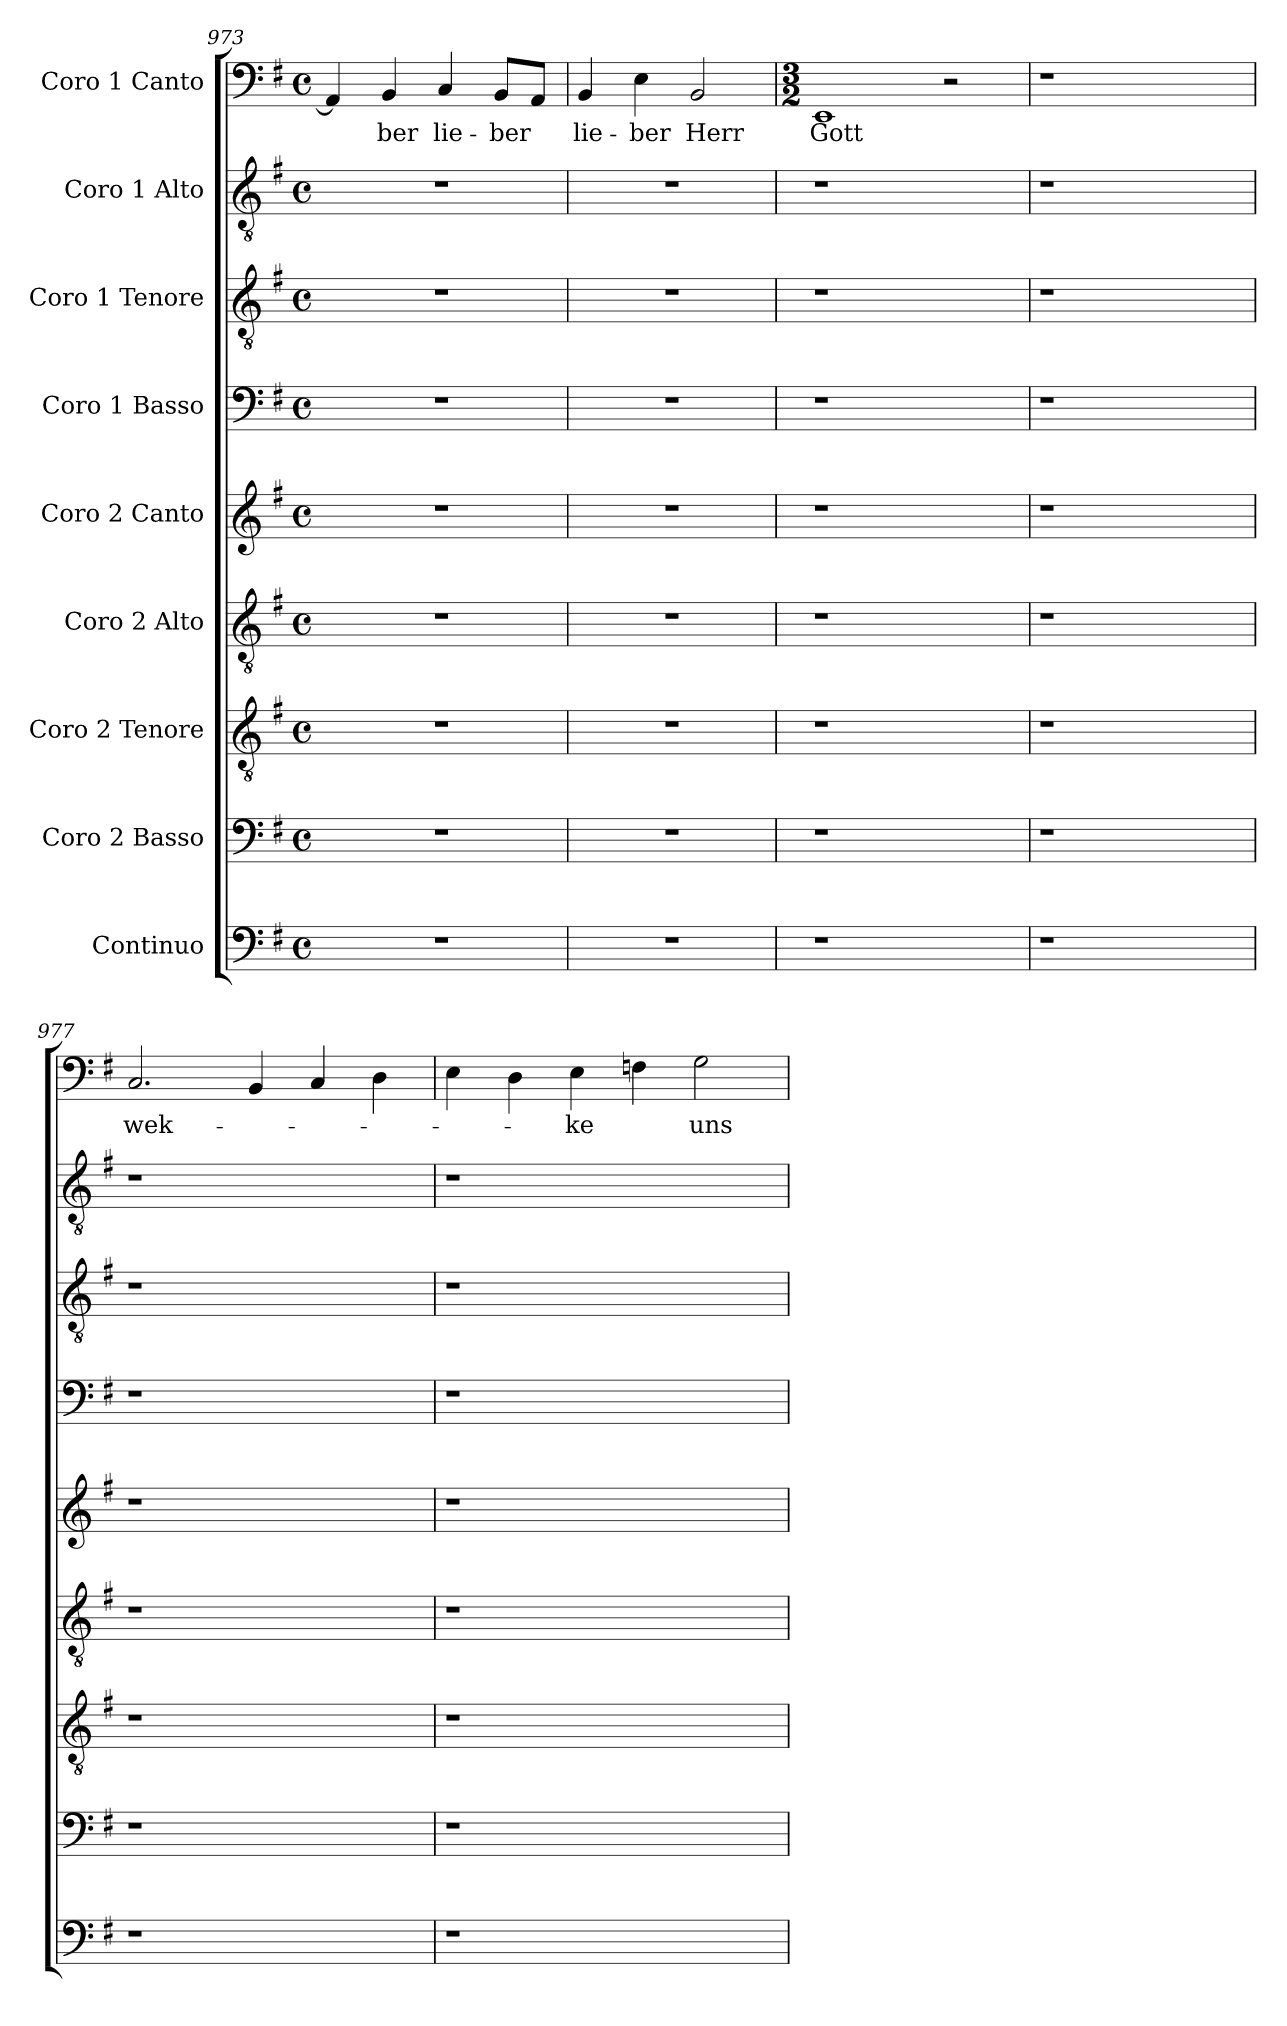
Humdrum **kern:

**kern	**kern	**kern	**kern	**kern	**kern	**kern	**kern	**kern	**text
*part9	*part8	*part7	*part6	*part5	*part4	*part3	*part2	*part1	*part1
*staff9	*staff8	*staff7	*staff6	*staff5	*staff4	*staff3	*staff2	*staff1	*staff1
*I"Continuo	*I"Coro 2  Basso	*I"Coro 2  Tenore	*I"Coro 2  Alto	*I"Coro 2  Canto	*I"Coro 1  Basso	*I"Coro 1  Tenore	*I"Coro 1  Alto	*I"Coro 1  Canto	*
*clefF4	*clefF4	*clefGv2	*clefGv2	*clefG2	*clefF4	*clefGv2	*clefGv2	*clefF4	*
*k[f#]	*k[f#]	*k[f#]	*k[f#]	*k[f#]	*k[f#]	*k[f#]	*k[f#]	*k[f#]	*
*G:	*G:	*G:	*G:	*G:	*G:	*G:	*G:	*G:	*
*M4/4	*M4/4	*M4/4	*M4/4	*M4/4	*M4/4	*M4/4	*M4/4	*M4/4	*
*met(c)	*met(c)	*met(c)	*met(c)	*met(c)	*met(c)	*met(c)	*met(c)	*met(c)	*
=973	=973	=973	=973	=973	=973	=973	=973	=973	=973
1r	1r	1r	1r	1r	1r	1r	1r	4AA/]	.
!	!	!	!	!	!	!	!	!	!LO:LY:b:cj
.	.	.	.	.	.	.	.	4BB/	-ber
!	!	!	!	!	!	!	!	!	!LO:LY:b:cj
.	.	.	.	.	.	.	.	4C/	lie-
!	!	!	!	!	!	!	!	!	!LO:LY:b:cj
.	.	.	.	.	.	.	.	8BB/L	-ber
.	.	.	.	.	.	.	.	8AA/J	.
=974	=974	=974	=974	=974	=974	=974	=974	=974	=974
!	!	!	!	!	!	!	!	!	!LO:LY:b:cj
1r	1r	1r	1r	1r	1r	1r	1r	4BB/	lie-
!	!	!	!	!	!	!	!	!	!LO:LY:b:cj
.	.	.	.	.	.	.	.	4E\	-ber
!	!	!	!	!	!	!	!	!	!LO:LY:b:cj
.	.	.	.	.	.	.	.	2BB/	Herr
=975	=975	=975	=975	=975	=975	=975	=975	=975	=975
*	*	*	*	*	*	*	*	*M3/2	*
!	!	!	!	!	!	!	!	!	!LO:LY:b:cj
1r	1r	1r	1r	1r	1r	1r	1r	1EE	Gott
2ryy	2ryy	2ryy	2ryy	2ryy	2ryy	2ryy	2ryy	2r	.
=976	=976	=976	=976	=976	=976	=976	=976	=976	=976
!	!	!	!	!	!	!	!	!LO:N:vis=1	!
1r	1r	1r	1r	1r	1r	1r	1r	1.r	.
2ryy	2ryy	2ryy	2ryy	2ryy	2ryy	2ryy	2ryy	.	.
!!LO:LB:g=z
=977	=977	=977	=977	=977	=977	=977	=977	=977	=977
!	!	!	!	!	!	!	!	!	!LO:LY:b:cj
1r	1r	1r	1r	1r	1r	1r	1r	2.C/	wek-
.	.	.	.	.	.	.	.	4BB/	.
2ryy	2ryy	2ryy	2ryy	2ryy	2ryy	2ryy	2ryy	4C/	.
.	.	.	.	.	.	.	.	4D\	.
=978	=978	=978	=978	=978	=978	=978	=978	=978	=978
1r	1r	1r	1r	1r	1r	1r	1r	4E\	.
.	.	.	.	.	.	.	.	4D\	.
!	!	!	!	!	!	!	!	!	!LO:LY:b:cj
.	.	.	.	.	.	.	.	4E\	-ke
.	.	.	.	.	.	.	.	4Fn\	.
!	!	!	!	!	!	!	!	!	!LO:LY:b:cj
2ryy	2ryy	2ryy	2ryy	2ryy	2ryy	2ryy	2ryy	2G\	uns
=	=	=	=	=	=	=	=	=	=
*-	*-	*-	*-	*-	*-	*-	*-	*-	*-
